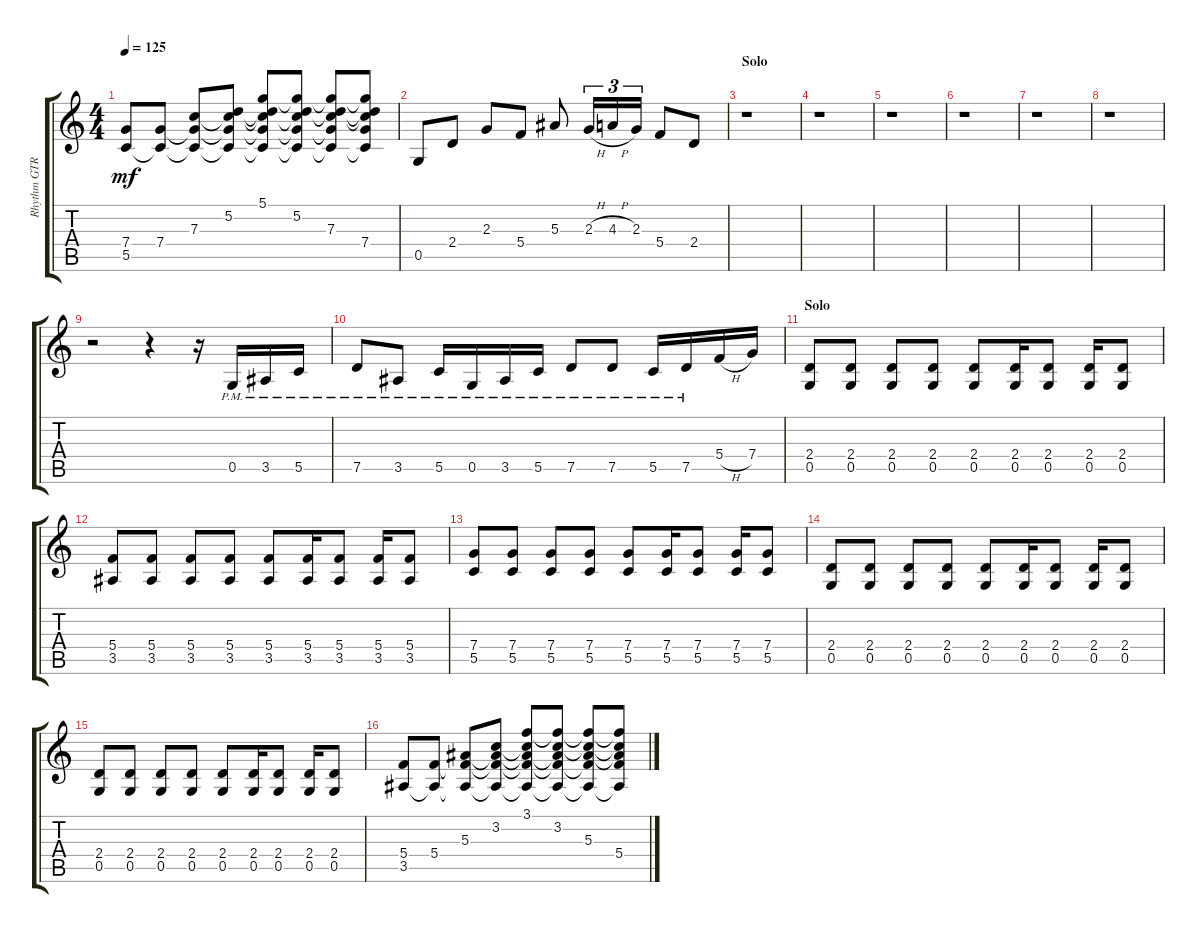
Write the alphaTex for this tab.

\track ("Rhythm GTR 2" "Rhythm GTR") {instrument distortionguitar}
\staff {score tabs}
\tuning (D4 A3 F3 C3 G2 C2) {hide}
\ts (4 4)
\tempo 125
\clef g2
\ks aminor
(7.4 5.5).8{dy mf} (7.4 5.5{t}).8 (7.3 7.4{t} 5.5{t}).8 (5.2 7.3{t} 7.4{t} 5.5{t}).8 (5.1 5.2{t} 7.3{t} 7.4{t} 5.5{t}).8 (5.1{t} 5.2 7.3{t} 7.4{t} 5.5{t}).8 (5.1{t} 5.2{t} 7.3 7.4{t} 5.5{t}).8 (5.1{t} 5.2{t} 7.3{t} 7.4 5.5{t}).8 |
0.5.8 2.4.8 2.3.8 5.4.8 5.3.8 2.3{h}.16{tu (3 2)} 4.3{h}.16{tu (3 2)} 2.3.16{tu (3 2)} 5.4.8 2.4.8 |
\section ("" "Solo")
r.1 |
r.1 |
r.1 |
r.1 |
r.1 |
r.1 |
r.2 r.4 r.16 0.5{pm}.16 3.5{pm}.16 5.5{pm}.16 |
7.5{pm}.8 3.5{pm}.8 5.5{pm}.16 0.5{pm}.16 3.5{pm}.16 5.5{pm}.16 7.5{pm}.8 7.5{pm}.8 5.5{pm}.16 7.5{pm}.16 5.4{h}.16 7.4.16 |
\section ("" "Solo")
(2.4 0.5).8 (2.4 0.5).8 (2.4 0.5).8 (2.4 0.5).8 (2.4 0.5).8 (2.4 0.5).16 (2.4 0.5).8 (2.4 0.5).16 (2.4 0.5).8 |
(5.4 3.5).8 (5.4 3.5).8 (5.4 3.5).8 (5.4 3.5).8 (5.4 3.5).8 (5.4 3.5).16 (5.4 3.5).8 (5.4 3.5).16 (5.4 3.5).8 |
(7.4 5.5).8 (7.4 5.5).8 (7.4 5.5).8 (7.4 5.5).8 (7.4 5.5).8 (7.4 5.5).16 (7.4 5.5).8 (7.4 5.5).16 (7.4 5.5).8 |
(2.4 0.5).8 (2.4 0.5).8 (2.4 0.5).8 (2.4 0.5).8 (2.4 0.5).8 (2.4 0.5).16 (2.4 0.5).8 (2.4 0.5).16 (2.4 0.5).8 |
(2.4 0.5).8 (2.4 0.5).8 (2.4 0.5).8 (2.4 0.5).8 (2.4 0.5).8 (2.4 0.5).16 (2.4 0.5).8 (2.4 0.5).16 (2.4 0.5).8 |
(5.4 3.5).8 (5.4 3.5{t}).8 (5.3 5.4{t} 3.5{t}).8 (3.2 5.3{t} 5.4{t} 3.5{t}).8 (3.1 3.2{t} 5.3{t} 5.4{t} 3.5{t}).8 (3.1{t} 3.2 5.3{t} 5.4{t} 3.5{t}).8 (3.1{t} 3.2{t} 5.3 5.4{t} 3.5{t}).8 (3.1{t} 3.2{t} 5.3{t} 5.4 3.5{t}).8
